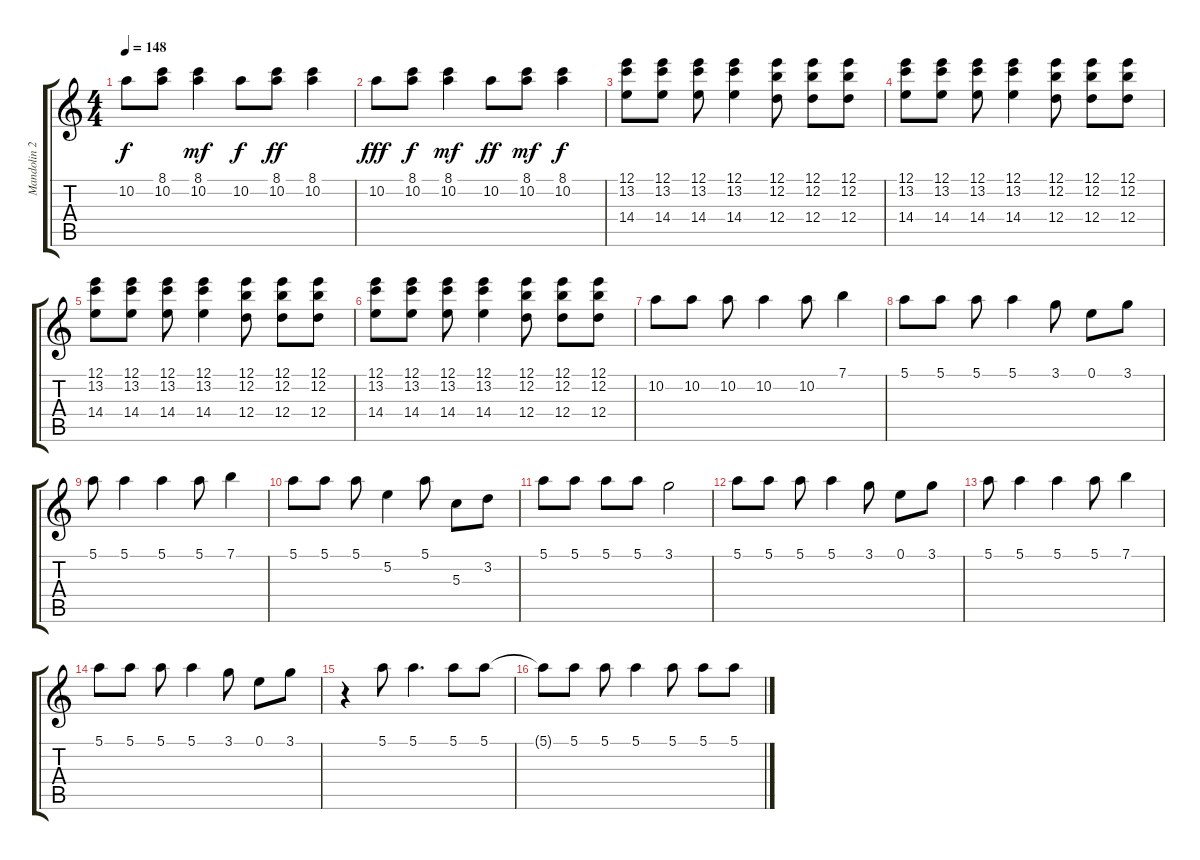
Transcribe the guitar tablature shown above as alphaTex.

\track ("Mandolin 2" "Mandolin 2") {instrument acousticguitarnylon}
\staff {score tabs}
\tuning (E4 B3 G3 D3 A2 E2) {hide}
\ts (4 4)
\tempo 148
\clef g2
\ks c
10.2.8{dy f} (8.1 10.2).8 (8.1 10.2).4{dy mf} 10.2.8{dy f} (8.1 10.2).8{dy ff} (8.1 10.2).4 |
10.2.8{dy fff} (8.1 10.2).8{dy f} (8.1 10.2).4{dy mf} 10.2.8{dy ff} (8.1 10.2).8{dy mf} (8.1 10.2).4{dy f} |
(12.1 13.2 14.4).8 (12.1 13.2 14.4).8 (12.1 13.2 14.4).8 (12.1 13.2 14.4).4 (12.1 12.2 12.4).8 (12.1 12.2 12.4).8 (12.1 12.2 12.4).8 |
(12.1 13.2 14.4).8 (12.1 13.2 14.4).8 (12.1 13.2 14.4).8 (12.1 13.2 14.4).4 (12.1 12.2 12.4).8 (12.1 12.2 12.4).8 (12.1 12.2 12.4).8 |
(12.1 13.2 14.4).8 (12.1 13.2 14.4).8 (12.1 13.2 14.4).8 (12.1 13.2 14.4).4 (12.1 12.2 12.4).8 (12.1 12.2 12.4).8 (12.1 12.2 12.4).8 |
(12.1 13.2 14.4).8 (12.1 13.2 14.4).8 (12.1 13.2 14.4).8 (12.1 13.2 14.4).4 (12.1 12.2 12.4).8 (12.1 12.2 12.4).8 (12.1 12.2 12.4).8 |
10.2.8 10.2.8 10.2.8 10.2.4 10.2.8 7.1.4 |
5.1.8 5.1.8 5.1.8 5.1.4 3.1.8 0.1.8 3.1.8 |
5.1.8 5.1.4 5.1.4 5.1.8 7.1.4 |
5.1.8 5.1.8 5.1.8 5.2.4 5.1.8 5.3.8 3.2.8 |
5.1.8 5.1.8 5.1.8 5.1.8 3.1.2 |
5.1.8 5.1.8 5.1.8 5.1.4 3.1.8 0.1.8 3.1.8 |
5.1.8 5.1.4 5.1.4 5.1.8 7.1.4 |
5.1.8 5.1.8 5.1.8 5.1.4 3.1.8 0.1.8 3.1.8 |
r.4 5.1.8 5.1.4{d} 5.1.8 5.1.8 |
5.1{t}.8 5.1.8 5.1.8 5.1.4 5.1.8 5.1.8 5.1.8
